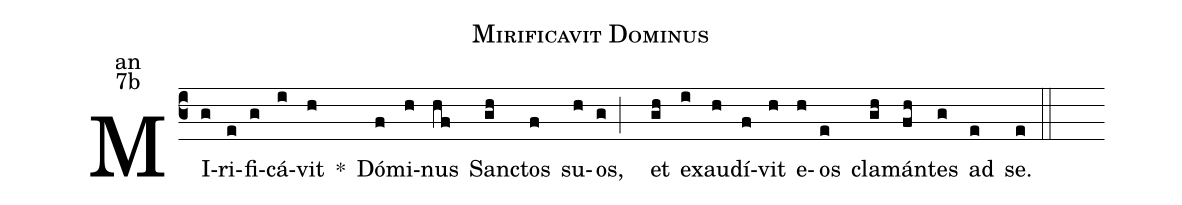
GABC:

name:Mirificavit Dominus;
office-part:an;
mode:7b;
%%
(c3)MI(g)ri(e)fi(g)cá(i)vit(h) *() Dó(f)mi(h)nus(hf) San(gh)ctos(f) su(h)os,(g;) et(gh) e(i)xau(h)dí(f)vit(h) e(h)os(e) cla(gh)mán(fh)tes(g) ad(e) se.(e) (::)
